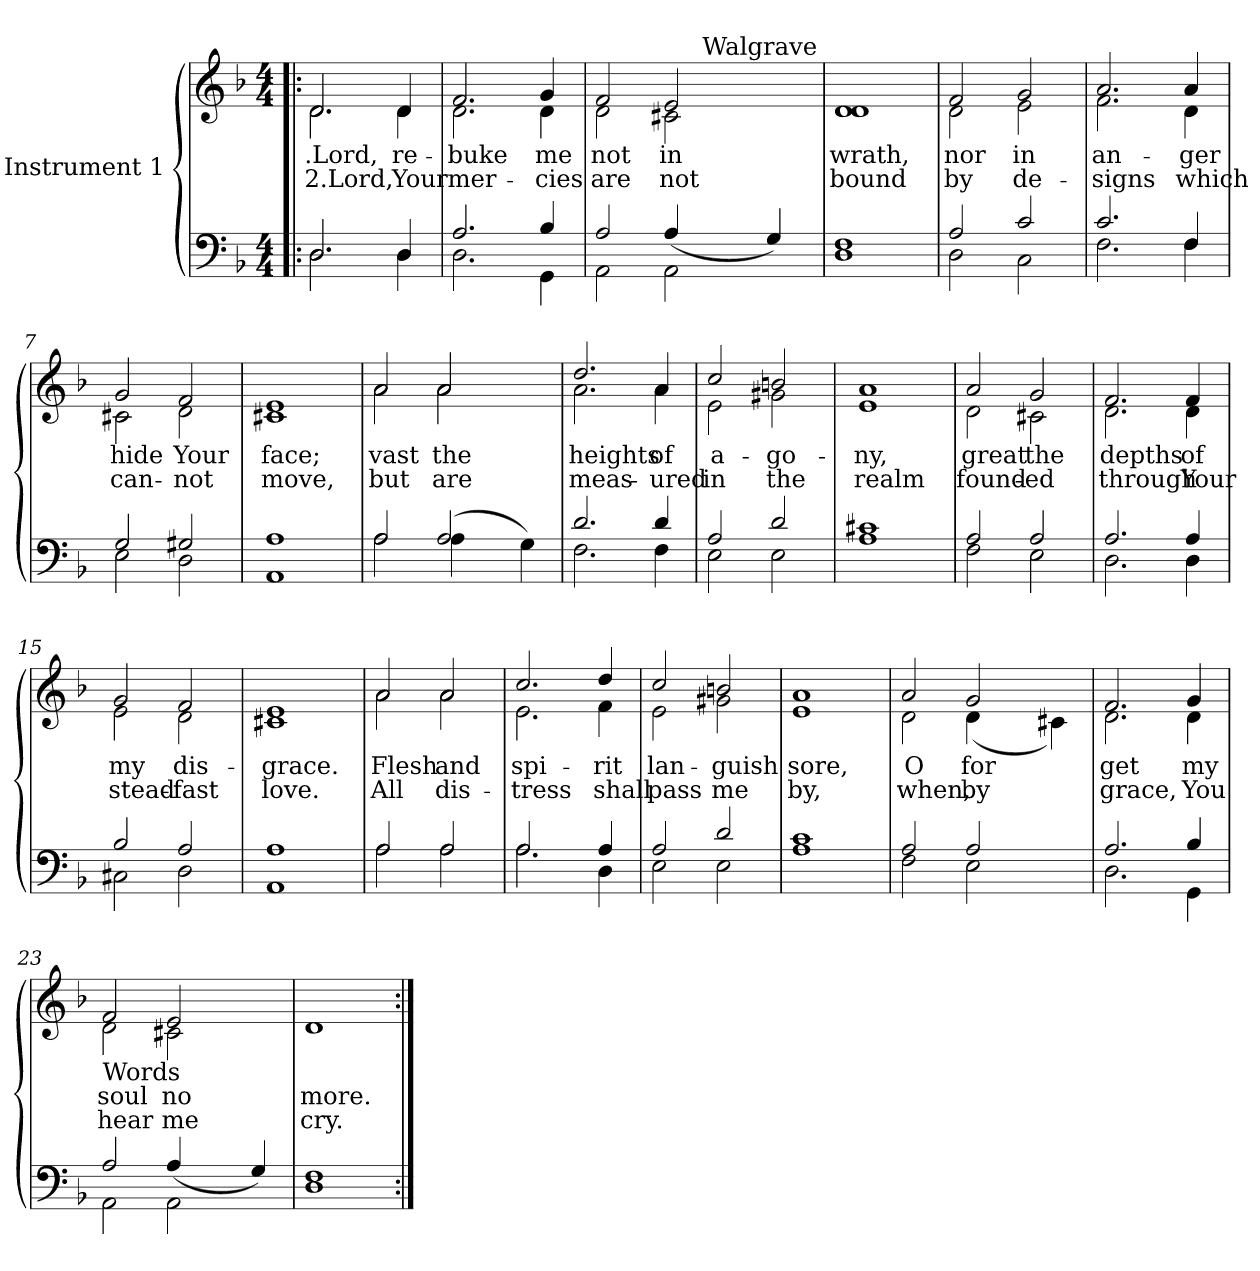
**kern	**kern	**text	**text
*part2	*part1	*part1	*part1
*staff2	*staff1	*staff1	*staff1
*I"Instrument 1	*I"Instrument 1	*	*
!!LO:PB:g=z
*stria5	*stria5	*	*
*clefF4	*clefG2	*	*
*k[b-]	*k[b-]	*	*
*F:	*F:	*	*
*M4/4	*M4/4	*	*
=1!|:	=1!|:	=1!|:	=1!|:
*^	*^	*	*
!	!	!	!	!LO:LY:b	!LO:LY:b
2.D/	2.D\	2.d<\	2.d/	.Lord,	2.Lord,
!	!	!	!	!LO:LY:b	!LO:LY:b
4D/	4D\	4d/	4d\	re-	-Your
=2	=2	=2	=2	=2	=2
!	!	!	!	!LO:LY:b	!LO:LY:b
2.D\	2.A/	2.d\	2.f/	buke	mer-
!	!	!	!	!LO:LY:b	!LO:LY:b
4B-/	4GG\	4d\	4g/	-me	cies
=3	=3	=3	=3	=3	=3
!	!	!	!	!LO:LY:b	!LO:LY:b
*	*	*	*^	*	*
2AA\	2A/	2f/	2d\	2ryy	not	are
!	!	!	!	!	!LO:LY:b	!LO:LY:b
2AA\	(>4A/	2e/	2c#X\	8.ryy	in	not
!	!	!	!	!LO:TX:a:t=Walgrave	!	!
.	.	.	.	2ryy	.	.
.	2ryy	.	.	.	.	.
4G/)	.	4ryy	4ryy	.	.	.
.	.	.	.	16ryy	.	.
=4	=4	=4	=4	=4	=4	=4
!	!	!	!	!	!LO:LY:b	!LO:LY:b
*v	*v	*	*	*	*	*
*	*v	*v	*v	*	*
1F 1D	1d 1d	wrath,	bound
=5	=5	=5	=5
*^	*^	*	*
!	!	!	!	!LO:LY:b	!LO:LY:b
2D\	2A/	2d\	2f/	nor	by
!	!	!	!	!LO:LY:b	!LO:LY:b
2c/	2C\	2e\	2g/	in	de-
=6	=6	=6	=6	=6	=6
!	!	!	!	!LO:LY:b	!LO:LY:b
2.F\	2.c/	2.f\	2.a/	-an-	-signs
!	!	!	!	!LO:LY:b	!LO:LY:b
4F/	4F\	4d\	4a/	ger	which
=7	=7	=7	=7	=7	=7
!	!	!	!	!LO:LY:b	!LO:LY:b
2E\	2G/	2c#X\	2g/	hide	can-
!	!	!	!	!LO:LY:b	!LO:LY:b
2G#X/	2D\	2d\	2f/	-Your	not
!!LO:LB:g=z
=8	=8	=8	=8	=8	=8
!	!	!	!	!LO:LY:b	!LO:LY:b
*v	*v	*	*	*	*
*	*v	*v	*	*
1A 1AA	1c#X 1e	face;	move,
=9	=9	=9	=9
*^	*^	*	*
!	!	!	!	!LO:LY:b	!LO:LY:b
2A\	2A/	2a/	2a\	vast	but
!	!	!	!	!LO:LY:b	!LO:LY:b
(<2A/	4A\	2a/	2a\	the	are
.	2ryy	.	.	.	.
4G\)	.	4ryy	4ryy	.	.
=10	=10	=10	=10	=10	=10
!	!	!	!	!LO:LY:b	!LO:LY:b
2.F\	2.d/	2.a\	2.dd/	heights	meas-
!	!	!	!	!LO:LY:b	!LO:LY:b
4d/	4F\	4a\	4a/	-of	ured
=11	=11	=11	=11	=11	=11
!	!	!	!	!LO:LY:b	!LO:LY:b
2E\	2A/	2e\	2cc/	a-	-in
!	!	!	!	!LO:LY:b	!LO:LY:b
2d/	2E\	2g#X\	2bn/	go-	-the
=12	=12	=12	=12	=12	=12
!	!	!	!	!LO:LY:b	!LO:LY:b
*v	*v	*	*	*	*
*	*v	*v	*	*
1c#X 1A	1a 1e	ny,	realm
=13	=13	=13	=13
*^	*^	*	*
!	!	!	!	!LO:LY:b	!LO:LY:b
2F\	2A/	2d\	2a/	great	found-
!	!	!	!	!LO:LY:b	!LO:LY:b
2A/	2E\	2c#X\	2g/	-the	ed
=14	=14	=14	=14	=14	=14
!	!	!	!	!LO:LY:b	!LO:LY:b
2.D\	2.A/	2.d\	2.f/	depths	through
!	!	!	!	!LO:LY:b	!LO:LY:b
4A/	4D\	4d\	4f/	of	Your
!!LO:LB:g=z	!!
=15	=15	=15	=15	=15	=15
!	!	!	!	!LO:LY:b	!LO:LY:b
2C#X\	2B-/	2g/	2e\	my	stead-
!	!	!	!	!LO:LY:b	!LO:LY:b
2A/	2D\	2d\	2f/	-dis-	-fast
=16	=16	=16	=16	=16	=16
!	!	!	!	!LO:LY:b	!LO:LY:b
*v	*v	*	*	*	*
*	*v	*v	*	*
1A 1AA	1e 1c#X	grace.	love.
=17	=17	=17	=17
*^	*^	*	*
!	!	!	!	!LO:LY:b	!LO:LY:b
2A\	2A/	2a\	2a/	Flesh	All
!	!	!	!	!LO:LY:b	!LO:LY:b
2A/	2A\	2a\	2a/	and	dis-
=18	=18	=18	=18	=18	=18
!	!	!	!	!LO:LY:b	!LO:LY:b
2.A\	2.A/	2.e\	2.cc/	-spi-	-tress
!	!	!	!	!LO:LY:b	!LO:LY:b
4A/	4D\	4f\	4dd/	rit	shall
=19	=19	=19	=19	=19	=19
!	!	!	!	!LO:LY:b	!LO:LY:b
2E\	2A/	2e\	2cc/	lan-	-pass
!	!	!	!	!LO:LY:b	!LO:LY:b
2d/	2E\	2g#X\	2bn/	guish	me
=20	=20	=20	=20	=20	=20
!	!	!	!	!LO:LY:b	!LO:LY:b
*v	*v	*	*	*	*
*	*v	*v	*	*
1c 1A	1a 1e	sore,	by,
=21	=21	=21	=21
*^	*^	*	*
!	!	!	!	!LO:LY:b	!LO:LY:b
2F\	2A/	2d\	2a/	O	when,
!	!	!	!	!LO:LY:b	!LO:LY:b
2E\	2A/	2g/	(<4d\	for-	-by
.	.	.	2ryy	.	.
!	!	!	!	!LO:LY:b	!LO:LY:b
4ryy	4ryy	4c#X\)	.	-	-
!!LO:LB:g=z	!!
=22	=22	=22	=22	=22	=22
!	!	!	!	!LO:LY:b	!LO:LY:b
2.D\	2.A/	2.f/	2.d\	get	grace,
!	!	!	!	!LO:LY:b	!LO:LY:b
4B-/	4GG\	4d\	4g/	my	You
=23	=23	=23	=23	=23	=23
!	!	!LO:TX:b:t=Words	!	!	!
!	!	!	!	!LO:LY:b	!LO:LY:b
2AA\	2A/	2f/	2d\	soul	hear
!	!	!	!	!LO:LY:b	!LO:LY:b
2AA\	(>4A/	2e/	2c#X\	no	me
.	2ryy	.	.	.	.
4G/)	.	4ryy	4ryy	.	.
*v	*v	*	*	*	*
=24	=24	=24	=24	=24
!	!LO:TX:b:t=Music ©201 Thurlow Weed	!	!	!
!	!LO:TX:b:t=©1 999 Michael Morgan. Used with permission.	!	!	!
!	!	!	!LO:LY:b	!LO:LY:b
*	*v	*v	*	*
1D 1F	1d	more.	cry.
=:|!	=:|!	=:|!	=:|!
*-	*-	*-	*-
